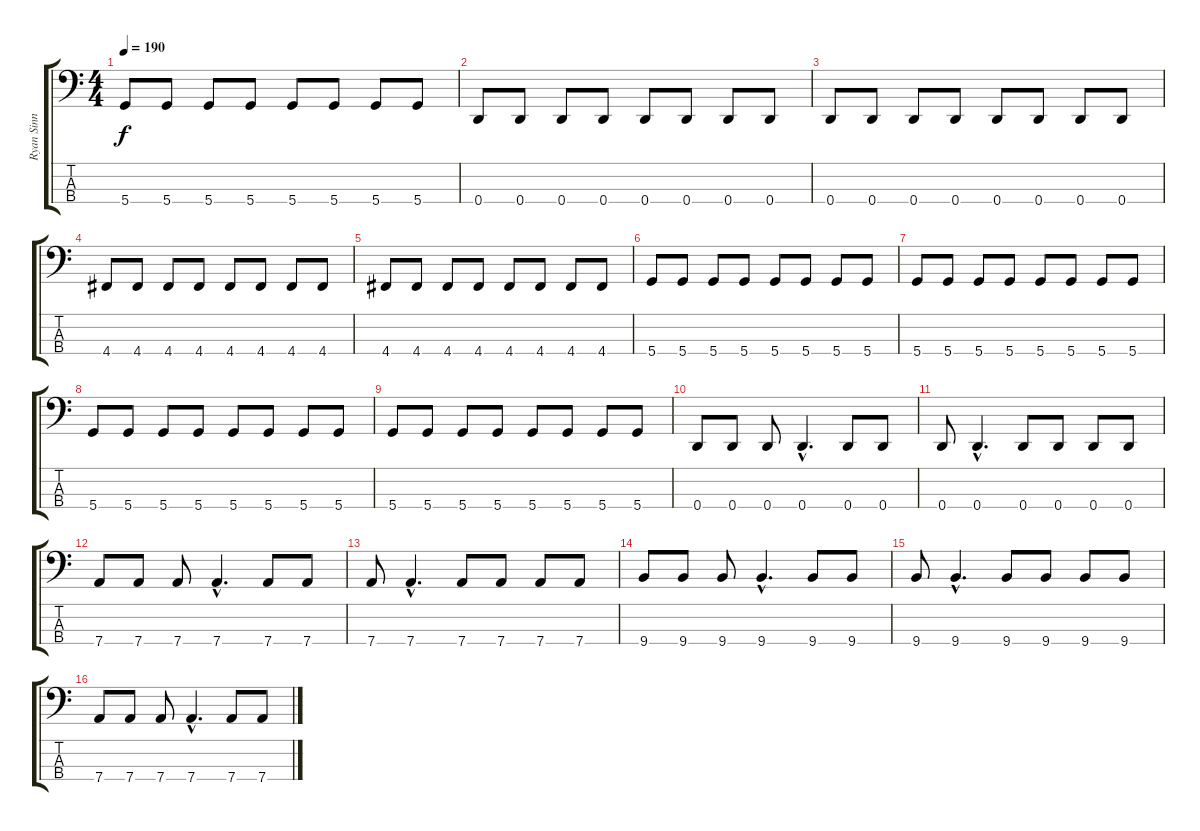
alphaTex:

\track ("Ryan Sinn" "Ryan Sinn") {instrument electricbassfinger}
\staff {score tabs}
\tuning (G2 D2 A1 D1) {hide}
\ts (4 4)
\tempo 190
\clef f4
\ks c
5.4.8{dy f} 5.4.8 5.4.8 5.4.8 5.4.8 5.4.8 5.4.8 5.4.8 |
0.4.8 0.4.8 0.4.8 0.4.8 0.4.8 0.4.8 0.4.8 0.4.8 |
0.4.8 0.4.8 0.4.8 0.4.8 0.4.8 0.4.8 0.4.8 0.4.8 |
4.4.8 4.4.8 4.4.8 4.4.8 4.4.8 4.4.8 4.4.8 4.4.8 |
4.4.8 4.4.8 4.4.8 4.4.8 4.4.8 4.4.8 4.4.8 4.4.8 |
5.4.8 5.4.8 5.4.8 5.4.8 5.4.8 5.4.8 5.4.8 5.4.8 |
5.4.8 5.4.8 5.4.8 5.4.8 5.4.8 5.4.8 5.4.8 5.4.8 |
5.4.8 5.4.8 5.4.8 5.4.8 5.4.8 5.4.8 5.4.8 5.4.8 |
5.4.8 5.4.8 5.4.8 5.4.8 5.4.8 5.4.8 5.4.8 5.4.8 |
0.4.8 0.4.8 0.4.8 0.4{hac}.4{d} 0.4.8 0.4.8 |
0.4.8 0.4{hac}.4{d} 0.4.8 0.4.8 0.4.8 0.4.8 |
7.4.8 7.4.8 7.4.8 7.4{hac}.4{d} 7.4.8 7.4.8 |
7.4.8 7.4{hac}.4{d} 7.4.8 7.4.8 7.4.8 7.4.8 |
9.4.8 9.4.8 9.4.8 9.4{hac}.4{d} 9.4.8 9.4.8 |
9.4.8 9.4{hac}.4{d} 9.4.8 9.4.8 9.4.8 9.4.8 |
7.4.8 7.4.8 7.4.8 7.4{hac}.4{d} 7.4.8 7.4.8
